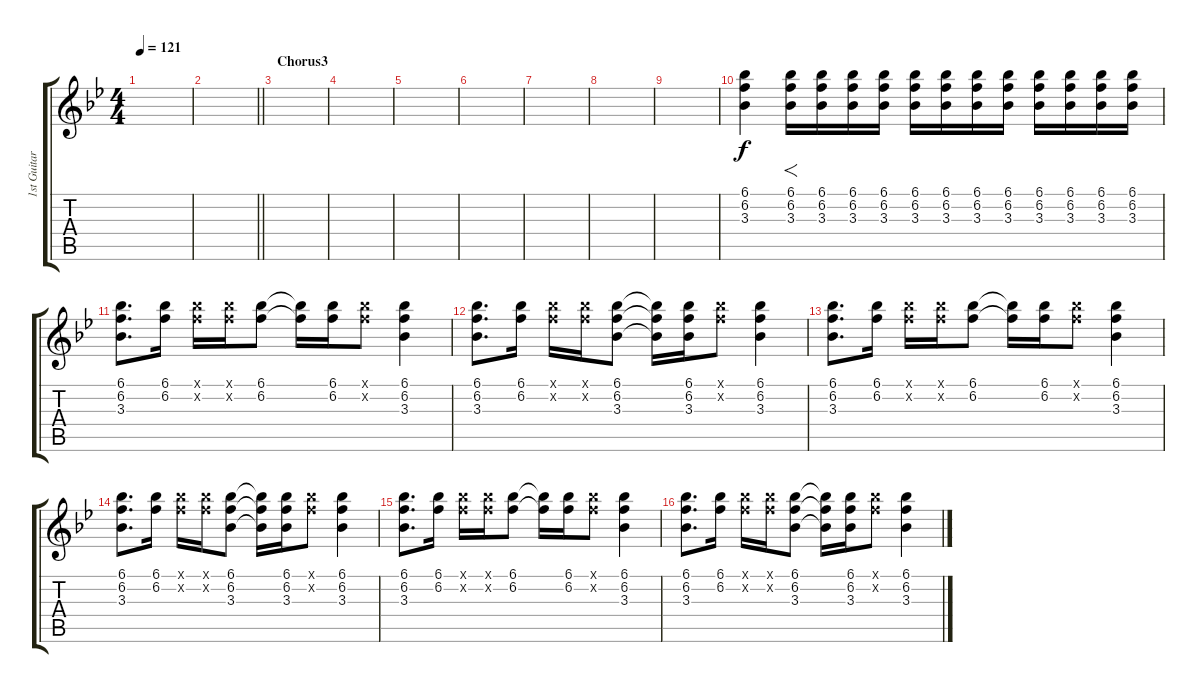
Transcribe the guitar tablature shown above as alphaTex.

\track ("1st Guitar" "1st Guitar") {instrument overdrivenguitar}
\staff {score tabs}
\tuning (E4 B3 G3 D3 A2 E2) {hide}
\ts (4 4)
\tempo 121
\clef g2
\ks bb
|
\barLineRight lightlight
|
\section ("" "Chorus3")
|
|
|
|
|
|
|
(6.1 6.2 3.3).4 (6.1 6.2 3.3).16{f} (6.1 6.2 3.3).16 (6.1 6.2 3.3).16 (6.1 6.2 3.3).16 (6.1 6.2 3.3).16 (6.1 6.2 3.3).16 (6.1 6.2 3.3).16 (6.1 6.2 3.3).16 (6.1 6.2 3.3).16 (6.1 6.2 3.3).16 (6.1 6.2 3.3).16 (6.1 6.2 3.3).16 |
(6.1 6.2 3.3).8{d} (6.1 6.2).16 (6.1{x} 6.2{x}).16 (6.1{x} 6.2{x}).16 (6.1 6.2).8 (6.1{t} 6.2{t}).16 (6.1 6.2).16 (6.1{x} 6.2{x}).8 (6.1 6.2 3.3).4 |
(6.1 6.2 3.3).8{d} (6.1 6.2).16 (6.1{x} 6.2{x}).16 (6.1{x} 6.2{x}).16 (6.1 6.2 3.3).8 (6.1{t} 6.2{t} 3.3{t}).16 (6.1 6.2 3.3).16 (6.1{x} 6.2{x}).8 (6.1 6.2 3.3).4 |
(6.1 6.2 3.3).8{d} (6.1 6.2).16 (6.1{x} 6.2{x}).16 (6.1{x} 6.2{x}).16 (6.1 6.2).8 (6.1{t} 6.2{t}).16 (6.1 6.2).16 (6.1{x} 6.2{x}).8 (6.1 6.2 3.3).4 |
(6.1 6.2 3.3).8{d} (6.1 6.2).16 (6.1{x} 6.2{x}).16 (6.1{x} 6.2{x}).16 (6.1 6.2 3.3).8 (6.1{t} 6.2{t} 3.3{t}).16 (6.1 6.2 3.3).16 (6.1{x} 6.2{x}).8 (6.1 6.2 3.3).4 |
(6.1 6.2 3.3).8{d} (6.1 6.2).16 (6.1{x} 6.2{x}).16 (6.1{x} 6.2{x}).16 (6.1 6.2).8 (6.1{t} 6.2{t}).16 (6.1 6.2).16 (6.1{x} 6.2{x}).8 (6.1 6.2 3.3).4 |
(6.1 6.2 3.3).8{d} (6.1 6.2).16 (6.1{x} 6.2{x}).16 (6.1{x} 6.2{x}).16 (6.1 6.2 3.3).8 (6.1{t} 6.2{t} 3.3{t}).16 (6.1 6.2 3.3).16 (6.1{x} 6.2{x}).8 (6.1 6.2 3.3).4
